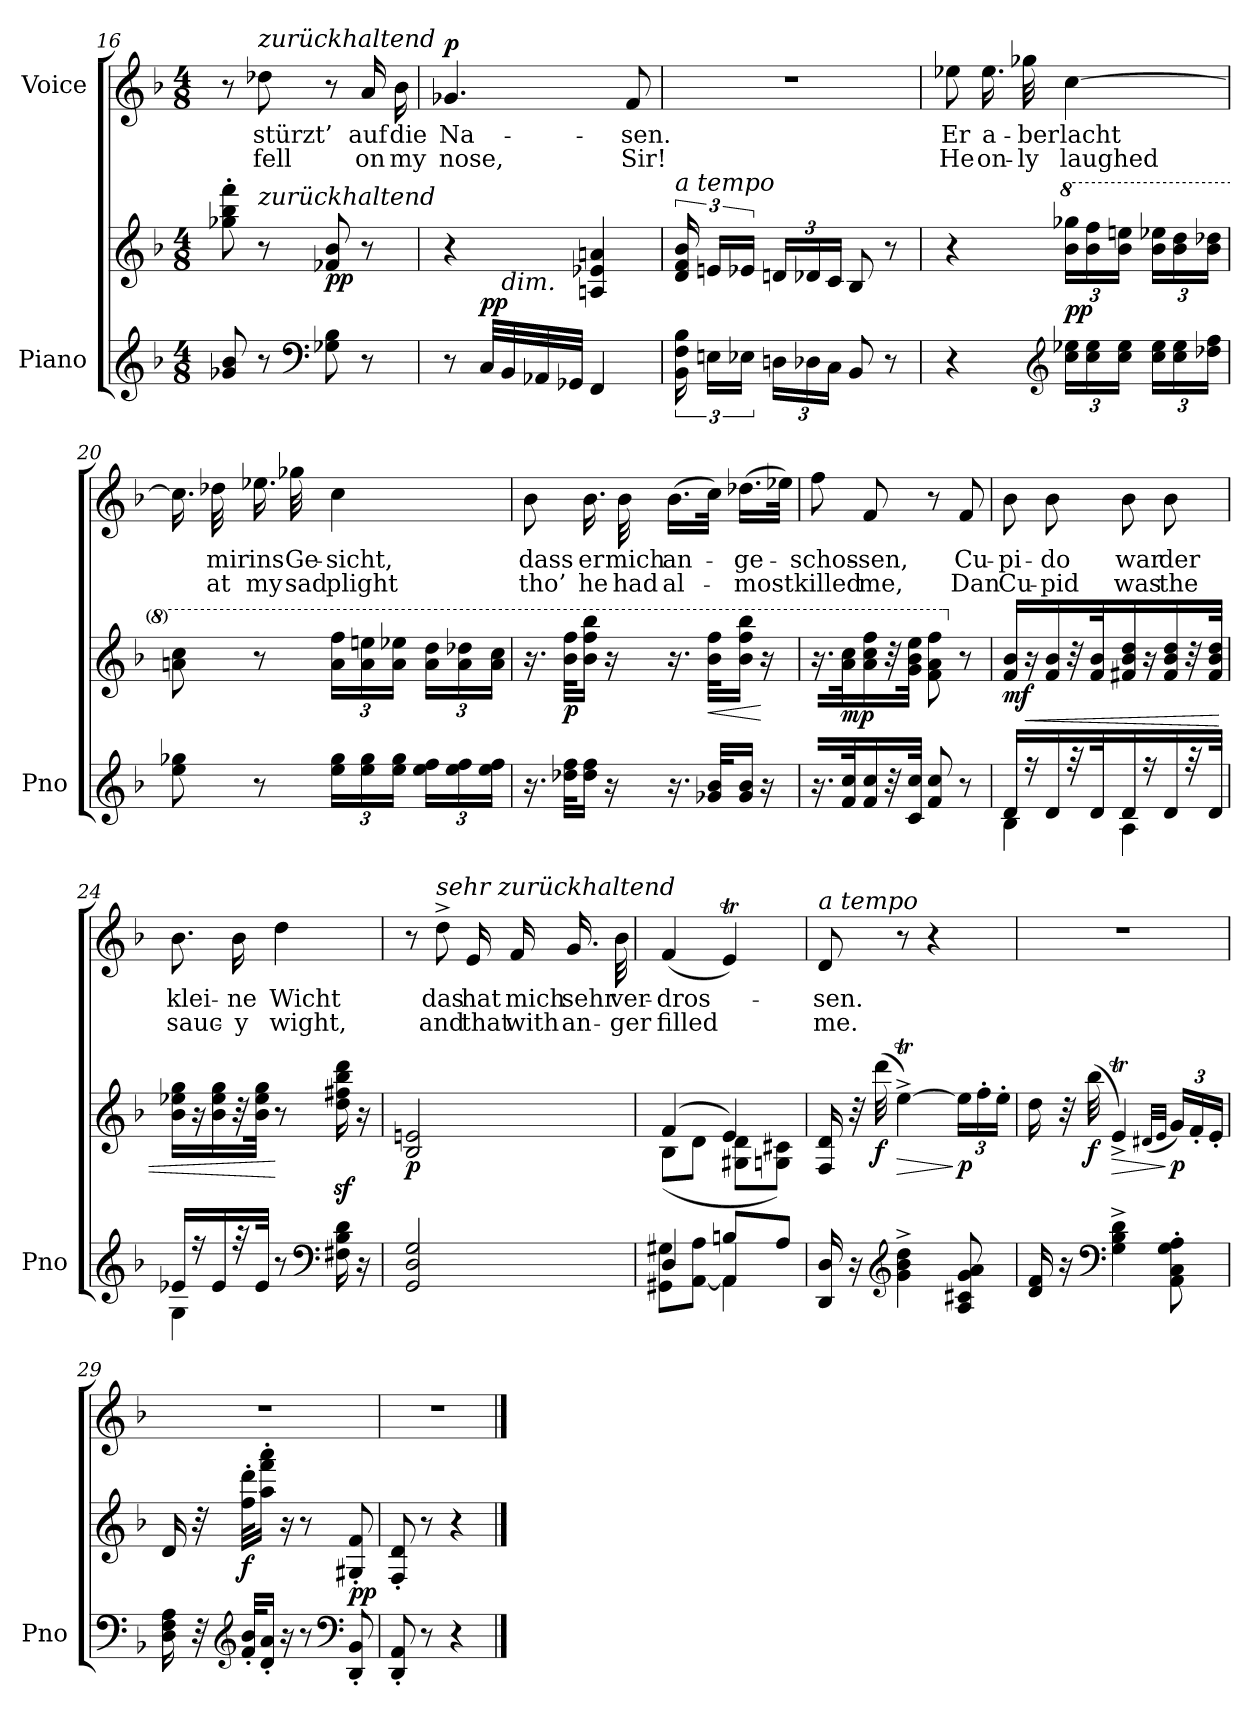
**kern	**kern	**dynam	**kern	**text	**text	**dynam
*part2	*part2	*part2	*part1	*part1	*part1	*part1
*staff3	*staff2	*staff2/3	*staff1	*staff1	*staff1	*staff1
*I"Piano	*	*	*I"Voice	*	*	*
*I'Pno	*	*	*	*	*	*
*clefG2	*clefG2	*	*clefG2	*	*	*
*k[b-]	*k[b-]	*	*k[b-]	*	*	*
*M4/8	*M4/8	*	*M4/8	*	*	*
=16	=16	=16	=16	=16	=16	=16
8g-X/ 8b-/	8gg-X\' 8bb-\' 8fff\'	.	8r	.	.	.
!	!	!	!LO:TX:i:t=zurückhaltend	!	!	!
!	!LO:TX:i:t=zurückhaltend	!	!	!	!	!
8r	8r	.	8dd-X\	stürzt’	fell	.
*clefF4	*	*	*	*	*	*
!	!	!LO:DY:b	!	!	!	!
8G-X\ 8B-\	8f-X/ 8b-/	pp	8r	.	.	.
8r	8r	.	16a/	auf	on	.
.	.	.	16b-\	die	my	.
=17	=17	=17	=17	=17	=17	=17
!	!	!	!	!	!	!LO:DY:a
8r	4r	.	4.g-X/	Na-	nose,	p
!	!	!LO:DY:a=2	!	!	!	!
32C/LLL	.	pp	.	.	.	.
!LO:TX:a:i:t=dim.	!	!	!	!	!	!
32BB-/	.	.	.	.	.	.
32AA-X/	.	.	.	.	.	.
32GG-X/JJJ	.	.	.	.	.	.
4FF/	4An/ 4e-X/ 4an/	.	.	.	.	.
.	.	.	8f/	-sen.	Sir!	.
=18	=18	=18	=18	=18	=18	=18
!	!LO:TX:i:t=a tempo	!	!	!	!	!
24BB-\ 24F\ 24B-\	24d/ 24f/ 24b-/	.	2r	.	.	.
24En\LL	24en/LL	.	.	.	.	.
24E-X\JJ	24e-X/JJ	.	.	.	.	.
*Xbrackettup	*Xbrackettup	*	*	*	*	*
24Dn\LL	24dn/LL	.	.	.	.	.
24D-X\	24d-X/	.	.	.	.	.
24C\JJ	24c/JJ	.	.	.	.	.
8BB-/	8B-/	.	.	.	.	.
8r	8r	.	.	.	.	.
=19	=19	=19	=19	=19	=19	=19
4r	4r	.	8ee-X\	Er	He	.
.	.	.	16.ee-\	a-	on-	.
.	.	.	32gg-X\	-ber	-ly	.
*clefG2	*	*	*	*	*	*
*brackettup	*	*	*	*	*	*
*	*8va	*	*	*	*	*
*	*brackettup	*	*	*	*	*
!	!	!LO:DY:b	!	!	!	!
24cc\ 24ee-X\LL	24bb-\ 24ggg-X\LL	pp	[4cc\	lacht	laughed	.
24cc\ 24ee-\	24bb-\ 24fff\	.	.	.	.	.
24cc\ 24ee-\JJ	24bb-\ 24eeen\JJ	.	.	.	.	.
24cc\ 24ee-\LL	24bb-\ 24eee-X\LL	.	.	.	.	.
24cc\ 24ee-\	24bb-\ 24ddd\	.	.	.	.	.
24dd-X\ 24ff\JJ	24bb-\ 24ddd-X\JJ	.	.	.	.	.
=20	=20	=20	=20	=20	=20	=20
8ee\ 8gg-X\	8aan\ 8ccc\	.	16.cc\]	.	.	.
.	.	.	32dd-X\	mir	at	.
8r	8r	.	16.ee-X\	ins	my	.
.	.	.	32gg-i\	Ge-	sad	.
24ee\ 24gg-\LL	24aa\ 24fff\LL	.	4cc\	-sicht,	plight	.
24ee\ 24gg-\	24aa\ 24eeen\	.	.	.	.	.
24ee\ 24gg-\JJ	24aa\ 24eee-X\JJ	.	.	.	.	.
24ee\ 24ff\LL	24aa\ 24ddd\LL	.	.	.	.	.
24ee\ 24ff\	24aa\ 24ddd-X\	.	.	.	.	.
24ee\ 24ff\JJ	24aa\ 24ccc\JJ	.	.	.	.	.
=21	=21	=21	=21	=21	=21	=21
16.r	16.r	.	8b-\	dass	tho’	.
!	!	!LO:DY:b	!	!	!	!
32dd-X\ 32ff\KLL	32bb-\ 32fff\KLL	p	.	.	.	.
16dd-\ 16ff\JJ	16bb-\ 16fff\ 16bbb-\JJ	.	16.b-\	er	he	.
16r	16r	.	.	.	.	.
.	.	.	32b-\	mich	had	.
16.r	16.r	.	(16.b-\LL	an-	al-	.
!	!	!LO:HP:b	!	!	!	!
32g-X/ 32b-/KLL	32bb-\ 32fff\KLL	<	32cc\JJk)	.	.	.
16g-/ 16b-/JJ	16bb-\ 16fff\ 16bbb-\JJ	.	(16.dd-X\LL	-ge-	-most	.
16r	16r	[	.	.	.	.
.	.	.	32ee-X\JJk)	.	.	.
=22	=22	=22	=22	=22	=22	=22
16.r	16.r	.	8ff\	-schos-	killed	.
!	!	!LO:DY:b	!	!	!	!
32f/ 32cc/KLL	32aa\ 32ccc\KLL	mp	.	.	.	.
16f/ 16cc/	16aa\ 16ccc\ 16fff\	.	8f/	-sen,	me,	.
32r	32r	.	.	.	.	.
32c/ 32cc/JJJ	32gg\ 32bb-\ 32eee\JJJ	.	.	.	.	.
8f/ 8cc/	8ff\ 8aa\ 8fff\	.	8r	.	.	.
*	*X8va	*	*	*	*	*
8r	8r	.	8f/	Cu-	Dan	.
=23	=23	=23	=23	=23	=23	=23
*^	*	*	*	*	*	*
!	!	!	!LO:DY:b	!	!	!	!
16d/	4B-\	16f/ 16b-/	mf	8b-\	-pi-	Cu-	.
!	!	!	!LO:HP:b	!	!	!	!
16r	.	16r	<	.	.	.	.
16d/LL	.	16f/ 16b-/LL	.	8b-\	-do	-pid	.
32r	.	32r	.	.	.	.	.
32d/JJJ	.	32f/ 32b-/JJJ	.	.	.	.	.
16d/	4A\	16f#X/ 16b-/ 16dd/	.	8b-\	war	was	.
16r	.	16r	.	.	.	.	.
16d/LL	.	16f#/ 16b-/ 16dd/LL	.	8b-\	der	the	.
32r	.	32r	.	.	.	.	.
32d/JJJ	.	32f#/ 32b-/ 32dd/JJJ	.	.	.	.	.
=24	=24	=24	=24	=24	=24	=24	=24
16e-X/	4G\	16b-\ 16ee-X\ 16gg\	.	8.b-\	klei-	sauc-	.
16r	.	16r	.	.	.	.	.
16e-/LL	.	16b-\ 16ee-\ 16gg\LL	.	.	.	.	.
32r	.	32r	.	16b-\	-ne	-y	.
32e-/JJJ	.	32b-\ 32ee-\ 32gg\JJJ	.	.	.	.	.
8r	4ryy	8r	[	4dd\	Wicht	wight,	.
*clefF4	*	*	*	*	*	*	*
16F#X\ 16B-\ 16d\	.	16dd\z< 16ff#X\z< 16bb-\z< 16ddd\z<	.	.	.	.	.
16r	.	16r	.	.	.	.	.
*v	*v	*	*	*	*	*	*
=25	=25	=25	=25	=25	=25	=25
!	!	!LO:DY:b	!	!	!	!
2GG/ 2D/ 2G/	2B-/ 2en/	p	8r	.	.	.
!	!	!	!LO:TX:i:t=sehr zurückhaltend	!	!	!
.	.	.	8dd^\	das	and	.
.	.	.	16e/	hat	that	.
.	.	.	16f/	mich	with	.
.	.	.	16.g/	sehr	an-	.
.	.	.	32b-\	ver-	-ger	.
=26	=26	=26	=26	=26	=26	=26
*^	*^	*	*	*	*	*
*	*^	*	*	*	*	*	*	*
4D/	8GG#X\ 8G#X\L	4ryy	(4f/	(8B-\L	.	(4f/	-dros-	filled	.
.	[8AA\ 8A\J	.	.	8d\J	.	.	.	.	.
8Bn/L	4AA\]	4AA/	4e/)	8G#X\ 8d\L	.	4et/)	.	.	.
8A/J	.	.	.	8Gn\ 8c#X\J)	.	.	.	.	.
*v	*v	*v	*	*	*	*	*	*	*
=27	=27	=27	=27	=27	=27	=27	=27
!	!	!	!	!LO:TX:i:t=a tempo	!	!	!
*	*v	*v	*	*	*	*	*
16DD/ 16D/	16F/ 16d/	.	8d/	-sen.	me.	.
16r	32r	.	.	.	.	.
!	!	!LO:DY:b	!	!	!	!
.	(32ddd\	f	.	.	.	.
*clefG2	*	*	*	*	*	*
!	!	!LO:HP:b	!	!	!	!
4g\^ 4b-\^ 4dd\^	[4eet^\)	>	8r	.	.	.
.	.	.	4r	.	.	.
!	!	!LO:DY:n=1:b	!	!	!	!
8A/ 8c#X/ 8g/ 8a/	24ee\LL]	] p	.	.	.	.
.	24ff'\	.	.	.	.	.
.	24ee'\JJ	.	.	.	.	.
=28	=28	=28	=28	=28	=28	=28
16d/ 16f/	16dd\	.	2r	.	.	.
16r	32r	.	.	.	.	.
!	!	!LO:DY:b	!	!	!	!
.	(32bb-\	f	.	.	.	.
*clefF4	*	*	*	*	*	*
!	!	!LO:HP:b	!	!	!	!
4G\^ 4B-\^ 4d\^	4et^>/)	>	.	.	.	.
.	(32qd#X/LLL	.	.	.	.	.
.	32qe/JJJ	.	.	.	.	.
*	*Xbrackettup	*	*	*	*	*
!	!	!LO:DY:n=1:b	!	!	!	!
8AA\' 8C\' 8G\' 8A\'	24g/LL)	] p	.	.	.	.
.	24f'/	.	.	.	.	.
.	24e'/JJ	.	.	.	.	.
=29	=29	=29	=29	=29	=29	=29
16D\ 16F\ 16A\	16d/	.	2r	.	.	.
32r	32r	.	.	.	.	.
*clefG2	*	*	*	*	*	*
!	!	!LO:DY:b	!	!	!	!
32f/' 32b-/'KLL	32ff\' 32ddd\'KLL	f	.	.	.	.
16d/' 16a/'JJ	16aa\' 16fff\' 16aaa\'JJ	.	.	.	.	.
16r	16r	.	.	.	.	.
8r	8r	.	.	.	.	.
*clefF4	*	*	*	*	*	*
!	!	!LO:DY:b	!	!	!	!
8DD/' 8BB-/'	8G#X/' 8f/'	pp	.	.	.	.
=30	=30	=30	=30	=30	=30	=30
8DD/' 8AA/'	8F/' 8d/'	.	2r	.	.	.
8r	8r	.	.	.	.	.
4r	4r	.	.	.	.	.
==	==	==	==	==	==	==
*-	*-	*-	*-	*-	*-	*-
